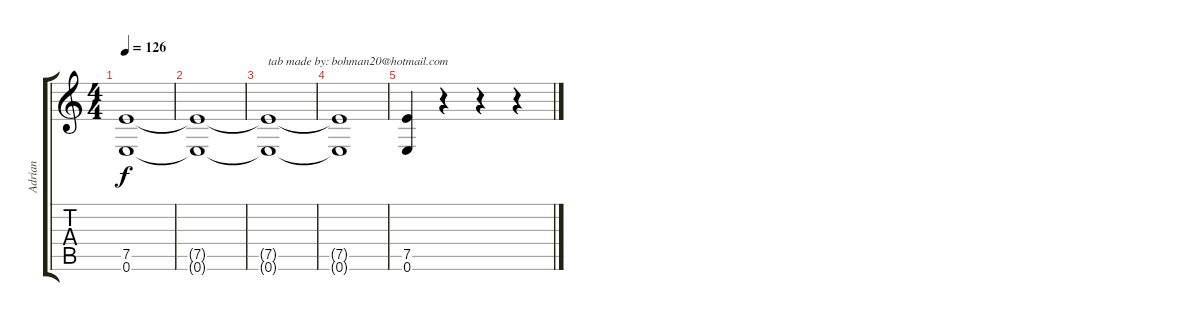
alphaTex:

\track ("Adrian" "Adrian") {instrument distortionguitar}
\staff {score tabs}
\tuning (E4 B3 G3 D3 A2 E2) {hide}
\ts (4 4)
\tempo 126
\clef g2
\ks c
(7.5{t} 0.6{t}).1{dy f} |
(7.5{t} 0.6{t}).1 |
(7.5{t} 0.6{t}).1{txt "tab made by: bohman20@hotmail.com"} |
(7.5{t} 0.6{t}).1 |
(7.5 0.6).4 r.4 r.4 r.4
